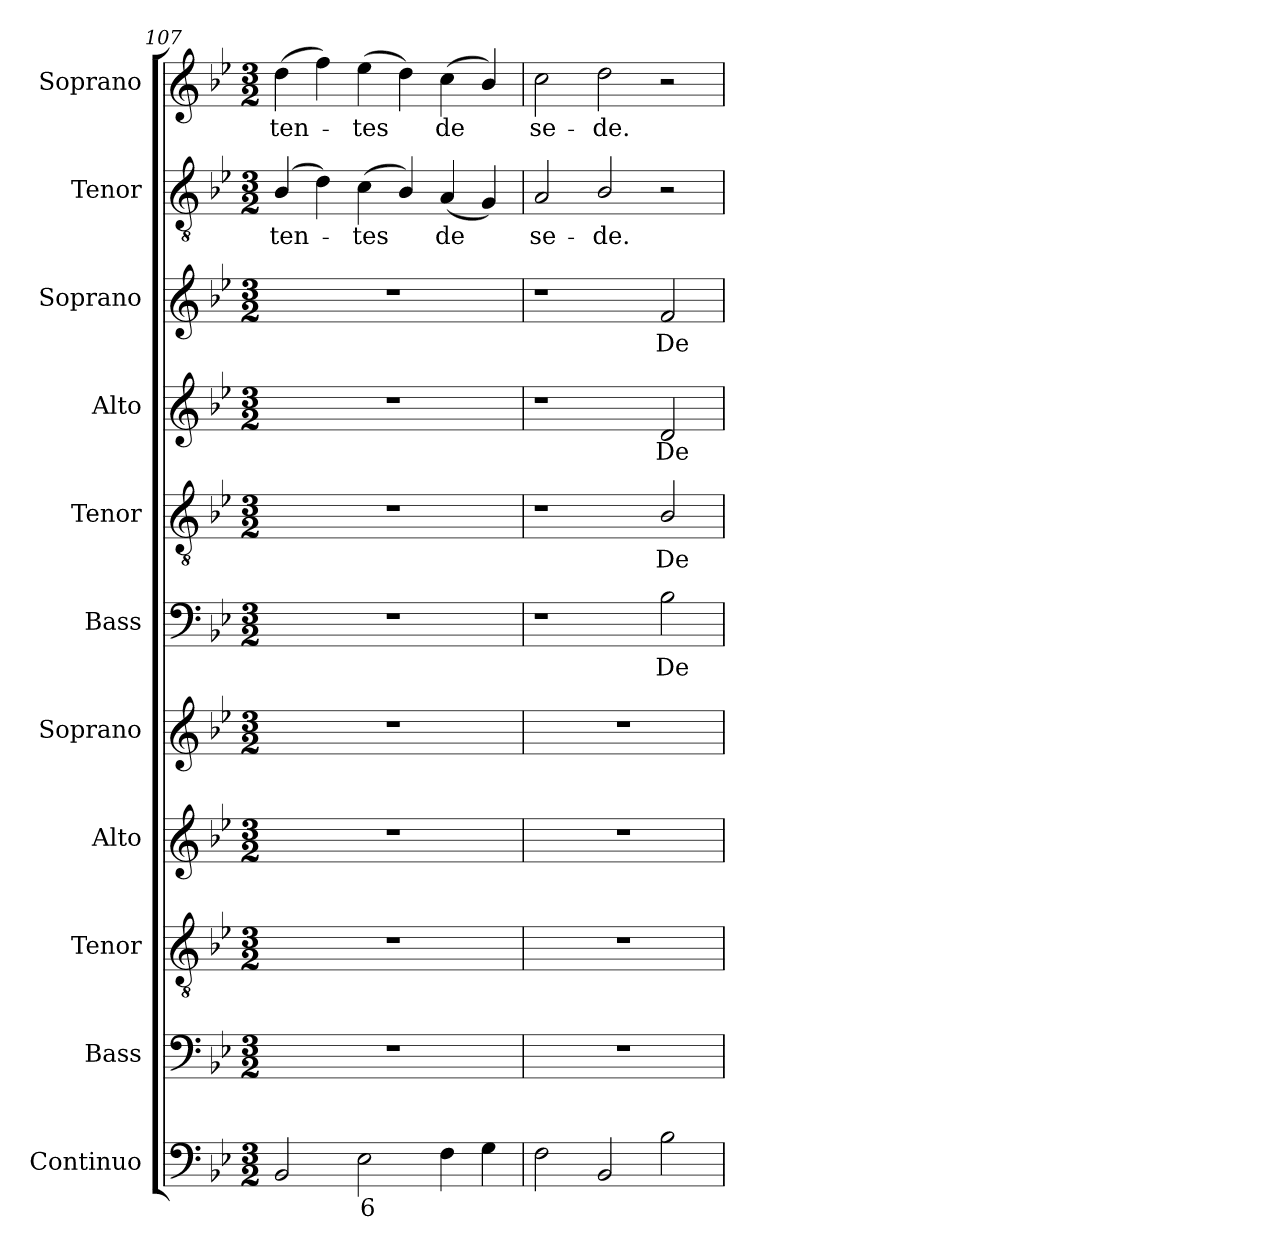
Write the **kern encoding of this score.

**kern	**text	**kern	**kern	**kern	**kern	**kern	**text	**kern	**text	**kern	**text	**kern	**text	**kern	**text	**kern	**text
*part11	*part11	*part10	*part9	*part8	*part7	*part6	*part6	*part5	*part5	*part4	*part4	*part3	*part3	*part2	*part2	*part1	*part1
*staff11	*staff11	*staff10	*staff9	*staff8	*staff7	*staff6	*staff6	*staff5	*staff5	*staff4	*staff4	*staff3	*staff3	*staff2	*staff2	*staff1	*staff1
*I"Continuo	*	*I"Bass	*I"Tenor	*I"Alto	*I"Soprano	*I"Bass	*	*I"Tenor	*	*I"Alto	*	*I"Soprano	*	*I"Tenor	*	*I"Soprano	*
*I'Cont.	*	*I'B.	*I'T.	*I'A.	*I'S.	*I'B.	*	*I'T.	*	*I'A.	*	*I'S.	*	*I'T.	*	*I'S.	*
*clefF4	*	*clefF4	*clefGv2	*clefG2	*clefG2	*clefF4	*	*clefGv2	*	*clefG2	*	*clefG2	*	*clefGv2	*	*clefG2	*
*	*	*	*ITrd7c12	*	*	*	*	*ITrd7c12	*	*	*	*	*	*ITrd7c12	*	*	*
*k[b-e-]	*	*k[b-e-]	*k[b-e-]	*k[b-e-]	*k[b-e-]	*k[b-e-]	*	*k[b-e-]	*	*k[b-e-]	*	*k[b-e-]	*	*k[b-e-]	*	*k[b-e-]	*
*B-:	*	*B-:	*B-:	*B-:	*B-:	*B-:	*	*B-:	*	*B-:	*	*B-:	*	*B-:	*	*B-:	*
*M3/2	*	*M3/2	*M3/2	*M3/2	*M3/2	*M3/2	*	*M3/2	*	*M3/2	*	*M3/2	*	*M3/2	*	*M3/2	*
=107	=107	=107	=107	=107	=107	=107	=107	=107	=107	=107	=107	=107	=107	=107	=107	=107	=107
!	!	!LO:N:vis=1	!LO:N:vis=1	!LO:N:vis=1	!LO:N:vis=1	!LO:N:vis=1	!	!LO:N:vis=1	!	!LO:N:vis=1	!	!LO:N:vis=1	!	!	!	!	!
!	!	!	!	!	!	!	!	!	!	!	!	!	!	!	!LO:LY:b:color=#000000	!	!
!	!	!	!	!	!	!	!	!	!	!	!	!	!	!	!	!	!LO:LY:b:color=#000000
2BB-i/	.	1.r	1.r	1.r	1.r	1.r	.	1.r	.	1.r	.	1.r	.	(4BB-i/	-ten-	(4ddi\	-ten-
.	.	.	.	.	.	.	.	.	.	.	.	.	.	4Di\)	.	4ffi\)	.
!	!LO:LY:b:color=#000000	!	!	!	!	!	!	!	!	!	!	!	!	!	!	!	!
!	!	!	!	!	!	!	!	!	!	!	!	!	!	!	!LO:LY:b:color=#000000	!	!
!	!	!	!	!	!	!	!	!	!	!	!	!	!	!	!	!	!LO:LY:b:color=#000000
2E-i\	6	.	.	.	.	.	.	.	.	.	.	.	.	(4Ci\	-tes	(4ee-i\	-tes
.	.	.	.	.	.	.	.	.	.	.	.	.	.	4BB-i/)	.	4ddi\)	.
!	!	!	!	!	!	!	!	!	!	!	!	!	!	!	!LO:LY:b:color=#000000	!	!
!	!	!	!	!	!	!	!	!	!	!	!	!	!	!	!	!	!LO:LY:b:color=#000000
4Fi\	.	.	.	.	.	.	.	.	.	.	.	.	.	(4AAi/	de	(4cci\	de
4Gi\	.	.	.	.	.	.	.	.	.	.	.	.	.	4GGi/)	.	4b-i/)	.
=108	=108	=108	=108	=108	=108	=108	=108	=108	=108	=108	=108	=108	=108	=108	=108	=108	=108
!	!	!LO:N:vis=1	!LO:N:vis=1	!LO:N:vis=1	!LO:N:vis=1	!	!	!	!	!	!	!	!	!	!	!	!
!	!	!	!	!	!	!	!	!	!	!	!	!	!	!	!LO:LY:b:color=#000000	!	!
!	!	!	!	!	!	!	!	!	!	!	!	!	!	!	!	!	!LO:LY:b:color=#000000
2Fi\	.	1.r	1.r	1.r	1.r	1r	.	1r	.	1r	.	1r	.	2AAi/	se-	2cci\	se-
!	!	!	!	!	!	!	!	!	!	!	!	!	!	!	!LO:LY:b:color=#000000	!	!
!	!	!	!	!	!	!	!	!	!	!	!	!	!	!	!	!	!LO:LY:b:color=#000000
2BB-i/	.	.	.	.	.	.	.	.	.	.	.	.	.	2BB-i/	-de.	2ddi\	-de.
!	!	!	!	!	!	!	!LO:LY:b:color=#000000	!	!	!	!	!	!	!	!	!	!
!	!	!	!	!	!	!	!	!	!LO:LY:b:color=#000000	!	!	!	!	!	!	!	!
!	!	!	!	!	!	!	!	!	!	!	!LO:LY:b:color=#000000	!	!	!	!	!	!
!	!	!	!	!	!	!	!	!	!	!	!	!	!LO:LY:b:color=#000000	!	!	!	!
2B-i\	.	.	.	.	.	2B-i\	De-	2BB-i/	De-	2di/	De-	2fi/	De-	2r	.	2r	.
=	=	=	=	=	=	=	=	=	=	=	=	=	=	=	=	=	=
*-	*-	*-	*-	*-	*-	*-	*-	*-	*-	*-	*-	*-	*-	*-	*-	*-	*-
